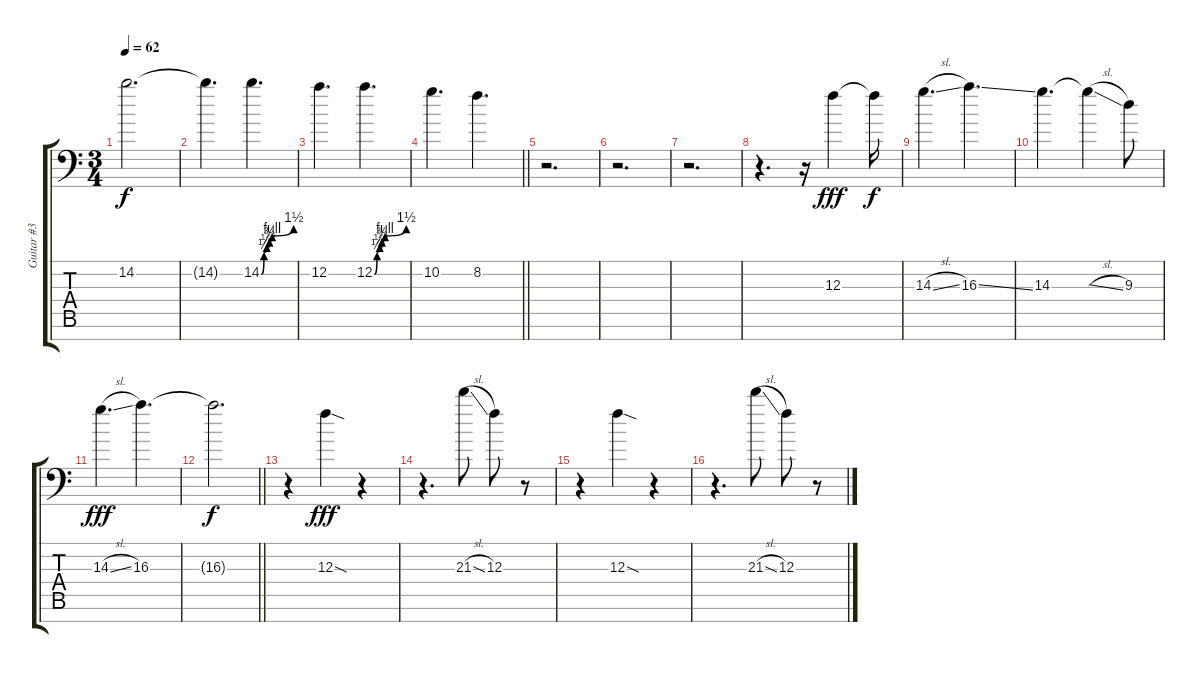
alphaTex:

\track ("Guitar #3" "Guitar #3") {instrument overdrivenguitar}
\staff {score tabs}
\tuning (D4 A3 F3 C3 G2 D2 A1) {hide}
\ts (3 4)
\tempo 62
\clef f4
\ks c
14.2.2{d dy f} |
14.2{t}.4{d} 14.2{be (custom 0 0 5 1 10 2 15 3 20 4 60 6)}.4{d} |
12.2.4{d} 12.2{be (custom 0 0 5 1 10 2 14 3 20 4 60 6)}.4{d} |
\barLineRight lightlight
10.2.4{d} 8.2.4{d} |
r.2{d} |
r.2{d} |
r.2{d} |
r.4{d volume 2} r.16 12.3.4{dy fff volume 8} 12.3{t}.16{dy f} |
14.3{sl}.4{d volume 10} 16.3{ss}.4{d} |
14.3.4{d} 14.3{sl t}.4 9.3.8 |
14.3{sl}.4{d dy fff} 16.3.4{d volume 10} |
\barLineRight lightlight
16.3{t}.2{d dy f} |
r.4{volume 8} 12.3{sod}.4{dy fff volume 6} r.4 |
r.4{d volume 8} 21.3{sl}.8 12.3.8{volume 3} r.8 |
r.4{volume 8} 12.3{sod}.4{volume 6} r.4 |
r.4{d volume 8} 21.3{sl}.8 12.3.8{volume 3} r.8
